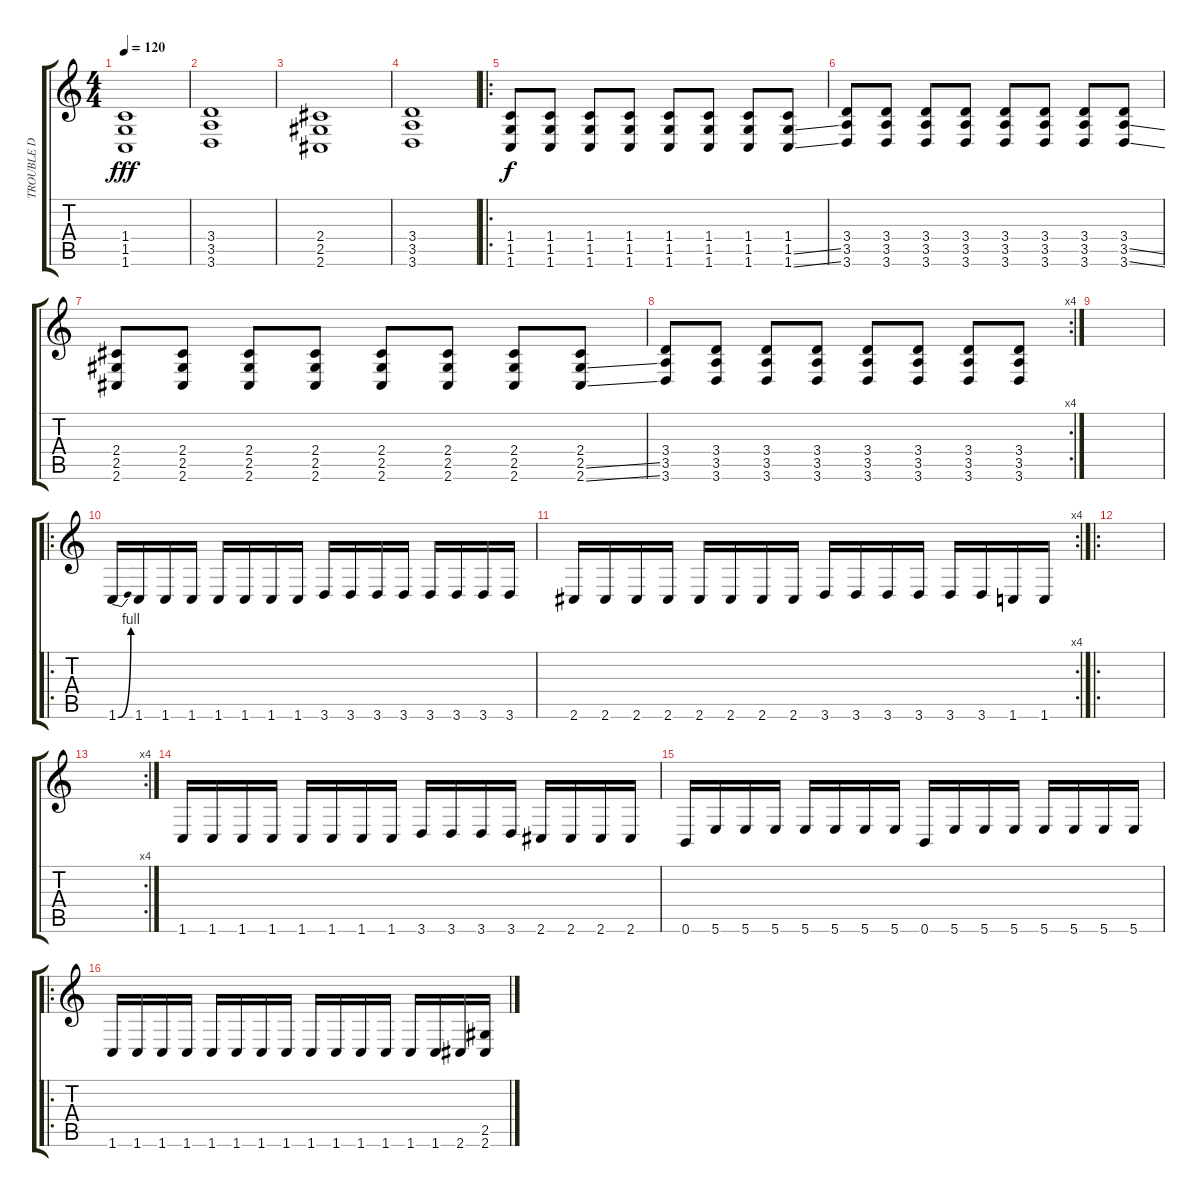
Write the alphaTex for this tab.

\track ("TROUBLE D" "TROUBLE D") {instrument electricbassfinger}
\staff {score tabs}
\tuning (Db4 Ab3 E3 B2 Gb2 B1) {hide}
\ts (4 4)
\tempo 120
\clef g2
\ks c
(1.4 1.5 1.6).1{dy fff} |
(3.4 3.5 3.6).1 |
(2.4 2.5 2.6).1 |
(3.4 3.5 3.6).1 |
\ro
(1.4 1.5 1.6).8{dy f} (1.4 1.5 1.6).8 (1.4 1.5 1.6).8 (1.4 1.5 1.6).8 (1.4 1.5 1.6).8 (1.4 1.5 1.6).8 (1.4 1.5 1.6).8 (1.4 1.5{ss} 1.6{ss}).8 |
(3.4 3.5 3.6).8 (3.4 3.5 3.6).8 (3.4 3.5 3.6).8 (3.4 3.5 3.6).8 (3.4 3.5 3.6).8 (3.4 3.5 3.6).8 (3.4 3.5 3.6).8 (3.4 3.5{ss} 3.6{ss}).8 |
(2.4 2.5 2.6).8 (2.4 2.5 2.6).8 (2.4 2.5 2.6).8 (2.4 2.5 2.6).8 (2.4 2.5 2.6).8 (2.4 2.5 2.6).8 (2.4 2.5 2.6).8 (2.4 2.5{ss} 2.6{ss}).8 |
\rc 4
(3.4 3.5 3.6).8 (3.4 3.5 3.6).8 (3.4 3.5 3.6).8 (3.4 3.5 3.6).8 (3.4 3.5 3.6).8 (3.4 3.5 3.6).8 (3.4 3.5 3.6).8 (3.4 3.5 3.6).8 |
|
\ro
1.6{be (bend 0 0 60 4)}.16{instrument electricbasspick} 1.6.16 1.6.16 1.6.16 1.6.16 1.6.16 1.6.16 1.6.16 3.6.16 3.6.16 3.6.16 3.6.16 3.6.16 3.6.16 3.6.16 3.6.16 |
\rc 4
2.6.16 2.6.16 2.6.16 2.6.16 2.6.16 2.6.16 2.6.16 2.6.16 3.6.16 3.6.16 3.6.16 3.6.16 3.6.16 3.6.16 1.6.16 1.6.16 |
\ro
|
\rc 4
|
1.6.16 1.6.16 1.6.16 1.6.16 1.6.16 1.6.16 1.6.16 1.6.16 3.6.16 3.6.16 3.6.16 3.6.16 2.6.16 2.6.16 2.6.16 2.6.16 |
0.6.16 5.6.16 5.6.16 5.6.16 5.6.16 5.6.16 5.6.16 5.6.16 0.6.16 5.6.16 5.6.16 5.6.16 5.6.16 5.6.16 5.6.16 5.6.16 |
\ro
1.6.16 1.6.16 1.6.16 1.6.16 1.6.16 1.6.16 1.6.16 1.6.16 1.6.16 1.6.16 1.6.16 1.6.16 1.6.16 1.6.16 2.6.16 (2.5 2.6).16
